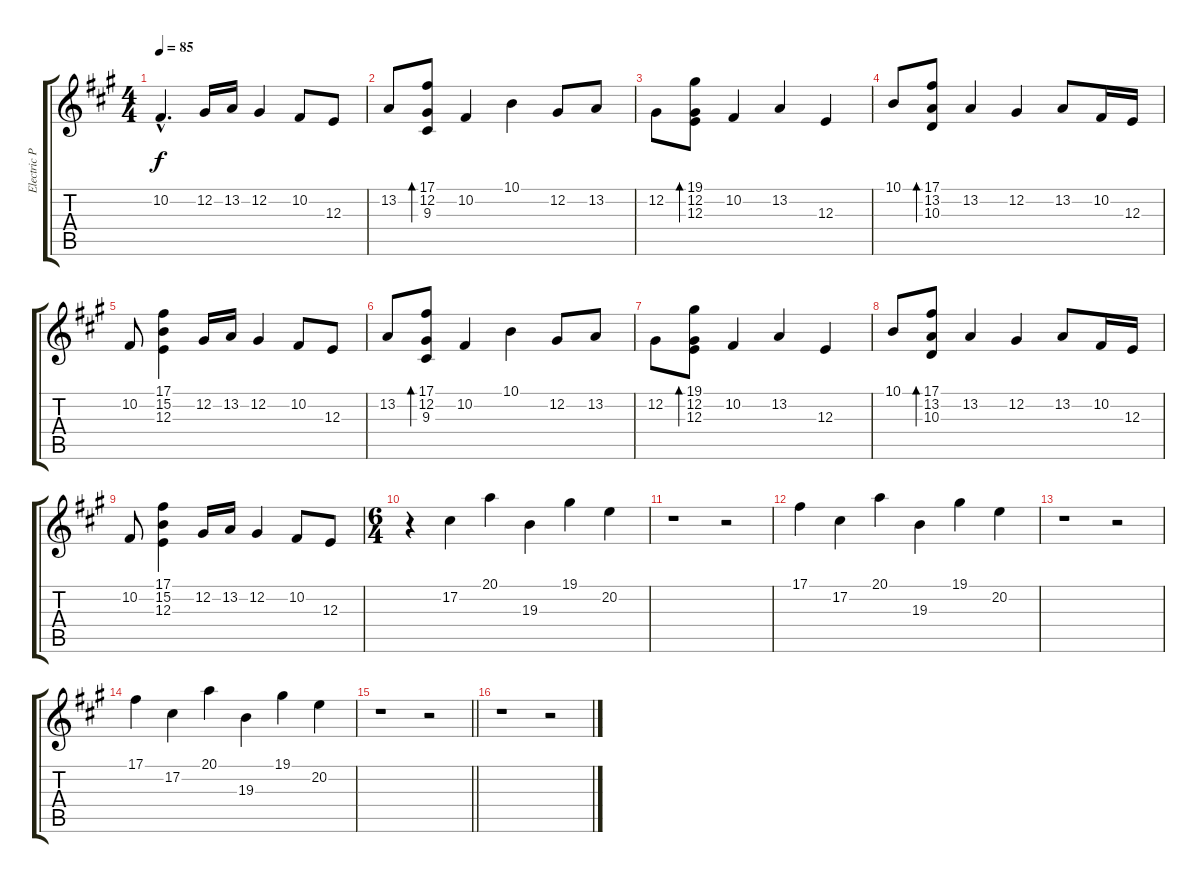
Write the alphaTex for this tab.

\track ("Electric Piano I - Right Hand" "Electric P") {instrument electricgrandpiano}
\staff {score tabs}
\tuning (Db4 Ab3 E3 B2 Gb2 Db2) {hide}
\ts (4 4)
\tempo 85
\clef g2
\ks f#minor
10.2{hac}.4{d dy f} 12.2.16 13.2.16 12.2.4 10.2.8 12.3.8 |
13.2.8 (17.1 12.2 9.3).8{bd 30} 10.2.4 10.1.4 12.2.8 13.2.8 |
12.2.8 (19.1 12.2 12.3).8{bd 30} 10.2.4 13.2.4 12.3.4 |
10.1.8 (17.1 13.2 10.3).8{bd 30} 13.2.4 12.2.4 13.2.8 10.2.16 12.3.16 |
10.2.8 (17.1 15.2 12.3).4 12.2.16 13.2.16 12.2.4 10.2.8 12.3.8 |
13.2.8 (17.1 12.2 9.3).8{bd 30} 10.2.4 10.1.4 12.2.8 13.2.8 |
12.2.8 (19.1 12.2 12.3).8{bd 30} 10.2.4 13.2.4 12.3.4 |
10.1.8 (17.1 13.2 10.3).8{bd 30} 13.2.4 12.2.4 13.2.8 10.2.16 12.3.16 |
10.2.8 (17.1 15.2 12.3).4 12.2.16 13.2.16 12.2.4 10.2.8 12.3.8 |
\ts (6 4)
r.4{balance 3} 17.2.4 20.1.4 19.3.4 19.1.4 20.2.4 |
r.1 r.2 |
17.1.4{volume 0} 17.2.4 20.1.4 19.3.4 19.1.4 20.2.4 |
r.1 r.2 |
17.1.4 17.2.4 20.1.4 19.3.4 19.1.4 20.2.4 |
\barLineRight lightlight
r.1 r.2 |
r.1 r.2
